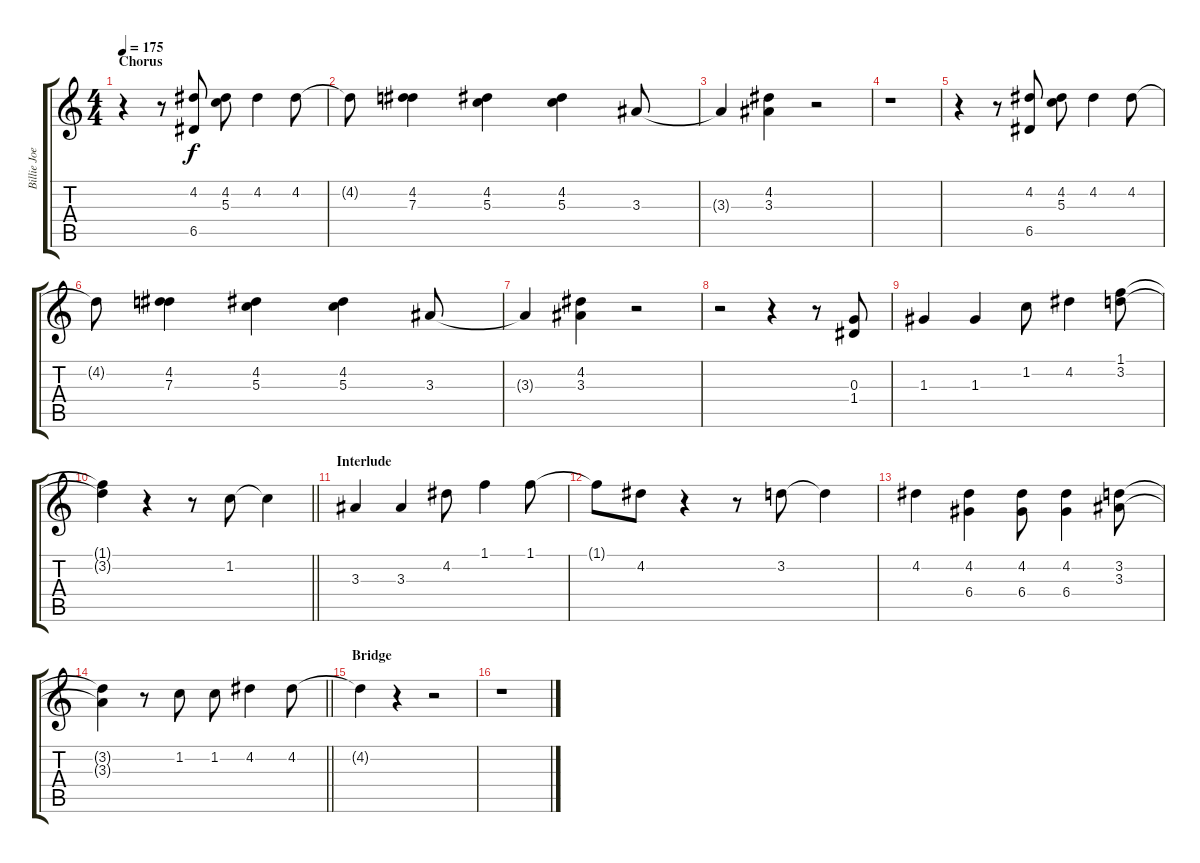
\track ("Billie Joe Armstrong - Vox" "Billie Joe") {instrument distortionguitar}
\staff {score tabs}
\tuning (E4 B3 G3 D3 A2 E2) {hide}
\ts (4 4)
\section ("" "Chorus")
\tempo 175
\clef g2
\ks c
r.4{dy f} r.8 (4.2 6.5).8 (4.2 5.3).8 4.2.4 4.2.8 |
4.2{t}.8 (4.2 7.3).4 (4.2 5.3).4 (4.2 5.3).4 3.3.8 |
3.3{t}.4 (4.2 3.3).4 r.2 |
r.1 |
r.4 r.8 (4.2 6.5).8 (4.2 5.3).8 4.2.4 4.2.8 |
4.2{t}.8 (4.2 7.3).4 (4.2 5.3).4 (4.2 5.3).4 3.3.8 |
3.3{t}.4 (4.2 3.3).4 r.2 |
r.2 r.4 r.8 (0.3 1.4).8 |
1.3.4 1.3.4 1.2.8 4.2.4 (1.1 3.2).8 |
\barLineRight lightlight
(1.1{t} 3.2{t}).4 r.4 r.8 1.2.8 1.2{t}.4 |
\section ("" "Interlude")
3.3.4 3.3.4 4.2.8 1.1.4 1.1.8 |
1.1{t}.8 4.2.8 r.4 r.8 3.2.8 3.2{t}.4 |
4.2.4 (4.2 6.4).4 (4.2 6.4).8 (4.2 6.4).4 (3.2 3.3).8 |
\barLineRight lightlight
(3.2{t} 3.3{t}).4 r.8 1.2.8 1.2.8 4.2.4 4.2.8 |
\section ("" "Bridge")
4.2{t}.4 r.4 r.2 |
r.1
